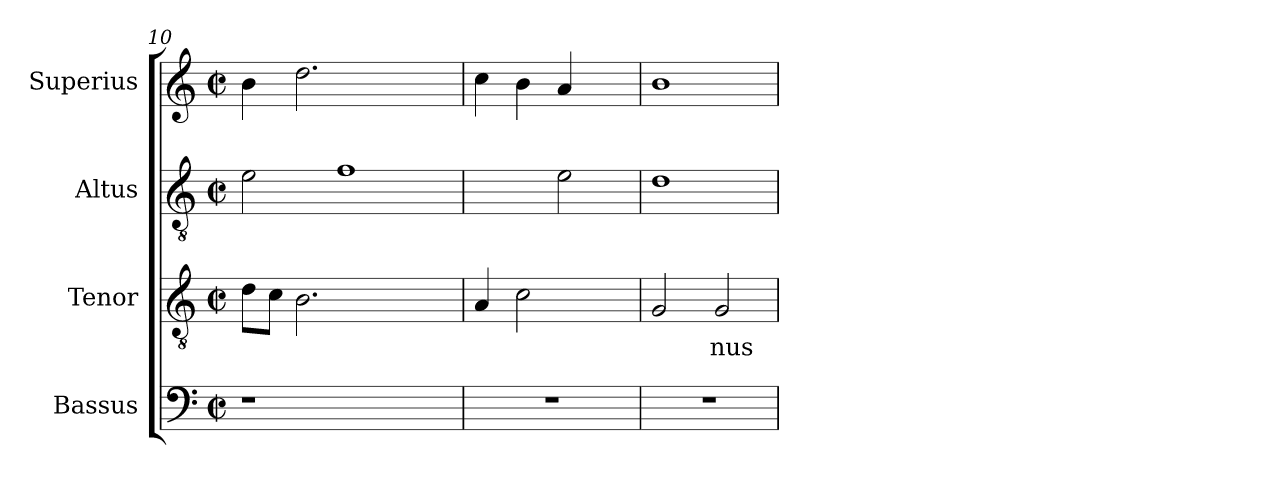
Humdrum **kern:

**kern	**kern	**text	**kern	**kern
*part4	*part3	*part3	*part2	*part1
*staff4	*staff3	*staff3	*staff2	*staff1
*I"Bassus	*I"Tenor	*	*I"Altus	*I"Superius
*I'Bas	*I'Ten	*	*I'Alt	*I'Sup
*clefF4	*clefGv2	*	*clefGv2	*clefG2
*M2/2	*M2/2	*	*M2/2	*M2/2
*met(c|)	*met(c|)	*	*met(c|)	*met(c|)
=10	=10	=10	=10	=10
1r	8d\L	.	2e\	4b\
.	8c\J	.	.	.
.	2.B\	.	.	2.dd\
.	.	.	1f	.
2ryy	2ryy	.	.	2ryy
=11	=11	=11	=11	=11
1r	4A/	.	2ryy	4cc\
.	2c\	.	.	4b\
.	.	.	2e\	4a/
.	4ryy	.	.	4ryy
=12	=12	=12	=12	=12
1r	2G/	.	1d	1b
!	!	!LO:LY:b:cj	!	!
.	2G/	nus	.	.
=	=	=	=	=
*-	*-	*-	*-	*-
